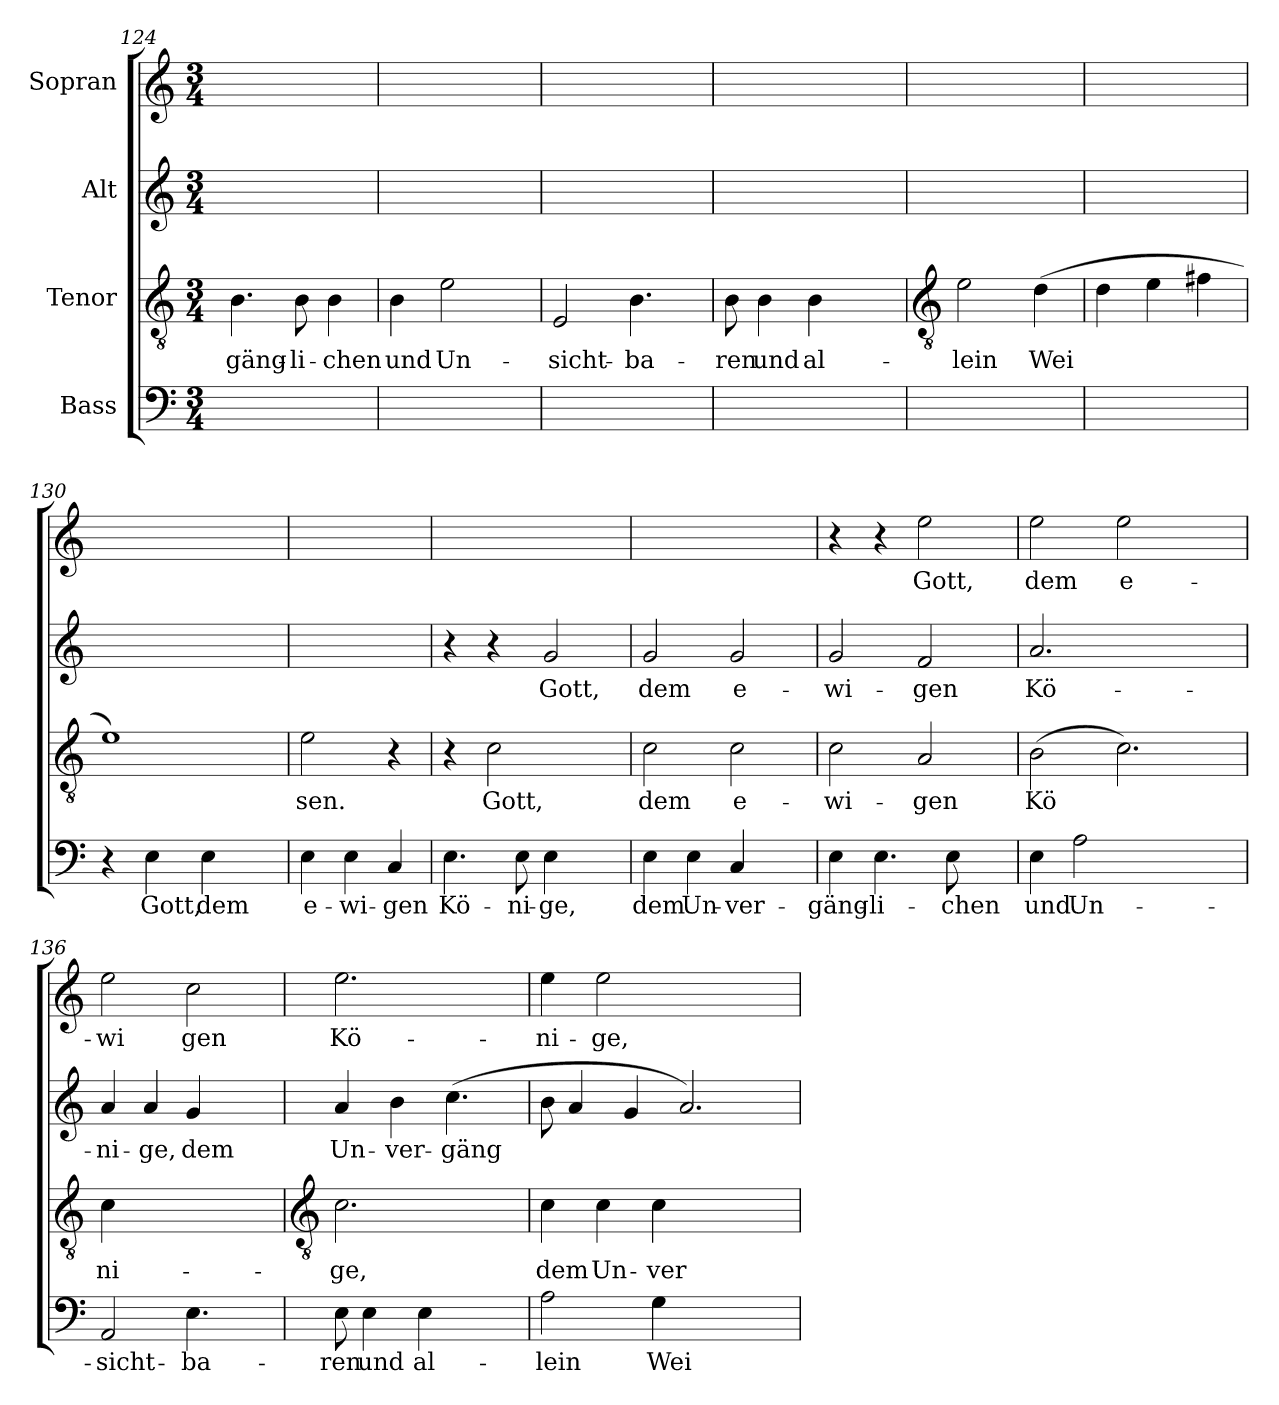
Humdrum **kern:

**kern	**text	**kern	**text	**kern	**text	**kern	**text
*part4	*part4	*part3	*part3	*part2	*part2	*part1	*part1
*staff4	*staff4	*staff3	*staff3	*staff2	*staff2	*staff1	*staff1
*I"Bass	*	*I"Tenor	*	*I"Alt	*	*I"Sopran	*
*clefF4	*	*clefGv2	*	*clefG2	*	*clefG2	*
*k[]	*	*k[]	*	*k[]	*	*k[]	*
*C:	*	*C:	*	*C:	*	*C:	*
*M3/4	*	*M3/4	*	*M3/4	*	*M3/4	*
=124	=124	=124	=124	=124	=124	=124	=124
!	!LO:LY:b	!	!LO:LY:b	!	!LO:LY:b	!	!LO:LY:b
[2.GGyy	Gott,	4.B	-gäng-	[2.f#Xyy	Gott,	[2.byy	Gott,
!	!	!	!LO:LY:b	!	!	!	!
.	.	8B	-li-	.	.	.	.
!	!	!	!LO:LY:b	!	!	!	!
.	.	4B	-chen	.	.	.	.
=125	=125	=125	=125	=125	=125	=125	=125
!	!	!	!LO:LY:b	!	!	!	!
2GGyy_	.	4B	und	2f#yy_	.	2byy_	.
!	!	!	!LO:LY:b	!	!	!	!
.	.	2e	Un-	.	.	.	.
4GGyy]	.	.	.	4f#yy]	.	4byy]	.
=126	=126	=126	=126	=126	=126	=126	=126
!	!LO:LY:b	!	!LO:LY:b	!	!LO:LY:b	!	!LO:LY:b
[2.GGyy	Gott,	2E	-sicht-	[2.gyy	Gott,	[2.byy	Gott,
!	!	!	!LO:LY:b	!	!	!	!
.	.	4.B	-ba-	.	.	.	.
8ryy	.	.	.	8ryy	.	8ryy	.
=127	=127	=127	=127	=127	=127	=127	=127
!	!	!	!LO:LY:b	!	!	!	!
2GGyy_	.	8B	-ren	2gyy_	.	2byy_	.
!	!	!	!LO:LY:b	!	!	!	!
.	.	4B	und	.	.	.	.
!	!	!	!LO:LY:b	!	!	!	!
.	.	4B	al-	.	.	.	.
4GGyy]	.	.	.	4gyy]	.	4byy]	.
.	.	8ryy	.	.	.	.	.
!!LO:LB:g=z
=128	=128	=128	=128	=128	=128	=128	=128
*	*	*clefGv2	*	*	*	*	*
!	!LO:LY:b	!	!LO:LY:b	!	!LO:LY:b	!	!LO:LY:b
[2.GGyy	Gott,	2e	-lein	[2.ayy	Gott,	[2.byy	Gott,
!	!	!	!LO:LY:b	!	!	!	!
.	.	(>4d	Wei	.	.	.	.
=129	=129	=129	=129	=129	=129	=129	=129
2GGyy_	.	4d	.	2ayy_	.	2byy_	.
.	.	4e	.	.	.	.	.
4GGyy]	.	4f#X	.	4ayy]	.	4byy]	.
!!LO:LB:g=z
=130	=130	=130	=130	=130	=130	=130	=130
!	!	!	!	!	!LO:LY:b	!	!LO:LY:b
4r	.	1e)	.	[2.byy	Gott,	[2.byy	Gott,
!	!LO:LY:b	!	!	!	!	!	!
4E	Gott,	.	.	.	.	.	.
!	!LO:LY:b	!	!	!	!	!	!
4E	dem	.	.	.	.	.	.
4ryy	.	.	.	4ryy	.	4ryy	.
=131	=131	=131	=131	=131	=131	=131	=131
!	!LO:LY:b	!	!LO:LY:b	!	!	!	!
4E	e-	2e	sen.	2byy_	.	2byy_	.
!	!LO:LY:b	!	!	!	!	!	!
4E	-wi-	.	.	.	.	.	.
!	!LO:LY:b	!	!	!	!	!	!
4C	-gen	4r	.	4byy]	.	4byy]	.
=132	=132	=132	=132	=132	=132	=132	=132
!	!LO:LY:b	!	!	!	!	!	!LO:LY:b
4.E	Kö-	4r	.	4r	.	[2.byy	Gott,
!	!	!	!LO:LY:b	!	!	!	!
.	.	2c	Gott,	4r	.	.	.
!	!LO:LY:b	!	!	!	!	!	!
8E	-ni-	.	.	.	.	.	.
!	!LO:LY:b	!	!	!	!LO:LY:b	!	!
4E	-ge,	.	.	2g	Gott,	.	.
4ryy	.	4ryy	.	.	.	4ryy	.
=133	=133	=133	=133	=133	=133	=133	=133
!	!LO:LY:b	!	!LO:LY:b	!	!LO:LY:b	!	!
4E	dem	2c	dem	2g	dem	2byy_	.
!	!LO:LY:b	!	!	!	!	!	!
4E	Un-	.	.	.	.	.	.
!	!LO:LY:b	!	!LO:LY:b	!	!LO:LY:b	!	!
4C	-ver-	2c	e-	2g	e-	4byy]	.
4ryy	.	.	.	.	.	4ryy	.
=134	=134	=134	=134	=134	=134	=134	=134
!	!LO:LY:b	!	!LO:LY:b	!	!LO:LY:b	!	!
4E	-gäng-	2c	-wi-	2g	-wi-	4r	.
!	!LO:LY:b	!	!	!	!	!	!
4.E	-li-	.	.	.	.	4r	.
!	!	!	!LO:LY:b	!	!LO:LY:b	!	!LO:LY:b
.	.	2A	-gen	2f	-gen	2ee	Gott,
!	!LO:LY:b	!	!	!	!	!	!
8E	-chen	.	.	.	.	.	.
4ryy	.	.	.	.	.	.	.
=135	=135	=135	=135	=135	=135	=135	=135
!	!LO:LY:b	!	!LO:LY:b	!	!LO:LY:b	!	!LO:LY:b
4E	und	(>2B	Kö	2.a	Kö-	2ee	dem
!	!LO:LY:b	!	!	!	!	!	!
2A	Un-	.	.	.	.	.	.
!	!	!	!	!	!	!	!LO:LY:b
.	.	2.c)	.	.	.	2ee	e-
2ryy	.	.	.	2ryy	.	.	.
.	.	.	.	.	.	4ryy	.
=136	=136	=136	=136	=136	=136	=136	=136
!	!LO:LY:b	!	!LO:LY:b	!	!LO:LY:b	!	!LO:LY:b
2AA	-sicht-	4c	ni-	4a	-ni-	2ee	-wi
!	!	!	!	!	!LO:LY:b	!	!
.	.	2.ryy	.	4a	-ge,	.	.
!	!LO:LY:b	!	!	!	!LO:LY:b	!	!LO:LY:b
4.E	-ba-	.	.	4g	dem	2cc	gen
.	.	.	.	4ryy	.	.	.
8ryy	.	.	.	.	.	.	.
!!LO:LB:g=z
=137	=137	=137	=137	=137	=137	=137	=137
*	*	*clefGv2	*	*	*	*	*
!	!LO:LY:b	!	!LO:LY:b	!	!LO:LY:b	!	!LO:LY:b
8E	-ren	2.c	-ge,	4a	Un-	2.ee	Kö-
!	!LO:LY:b	!	!	!	!	!	!
4E	und	.	.	.	.	.	.
!	!	!	!	!	!LO:LY:b	!	!
.	.	.	.	4b	-ver-	.	.
!	!LO:LY:b	!	!	!	!	!	!
4E	al-	.	.	.	.	.	.
!	!	!	!	!	!LO:LY:b	!	!
.	.	.	.	(>4.cc	-gäng	.	.
4ryy	.	.	.	.	.	.	.
.	.	8ryy	.	.	.	8ryy	.
!!LO:LB:g=z
=138	=138	=138	=138	=138	=138	=138	=138
!	!LO:LY:b	!	!LO:LY:b	!	!	!	!LO:LY:b
2A	-lein	4c	dem	8b	.	4ee	-ni-
.	.	.	.	4a	.	.	.
!	!	!	!LO:LY:b	!	!	!	!LO:LY:b
.	.	4c	Un-	.	.	2ee	-ge,
.	.	.	.	4g	.	.	.
!	!LO:LY:b	!	!LO:LY:b	!	!	!	!
4G	Wei	4c	-ver-	.	.	.	.
.	.	.	.	2.a)	.	.	.
2ryy	.	2ryy	.	.	.	2ryy	.
8ryy	.	8ryy	.	.	.	8ryy	.
=	=	=	=	=	=	=	=
*-	*-	*-	*-	*-	*-	*-	*-
